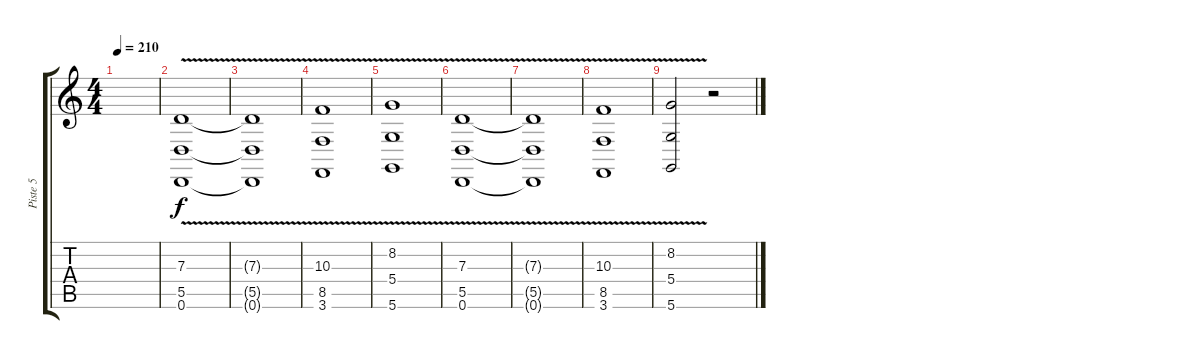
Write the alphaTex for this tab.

\track ("Piste 5" "Piste 5") {instrument drawbarorgan}
\staff {score tabs}
\tuning (E4 B3 G3 D3 A2 D2) {hide}
\ts (4 4)
\tempo 210
\clef g2
\ks c
|
(7.3 5.5 0.6{v}).1 |
(7.3{t} 5.5{t} 0.6{t}).1 |
(10.3 8.5 3.6{v}).1 |
(8.2 5.4 5.6{v}).1 |
(7.3 5.5 0.6{v}).1 |
(7.3{t} 5.5{t} 0.6{t}).1 |
(10.3 8.5 3.6{v}).1 |
(8.2 5.4 5.6{v}).2 r.2
